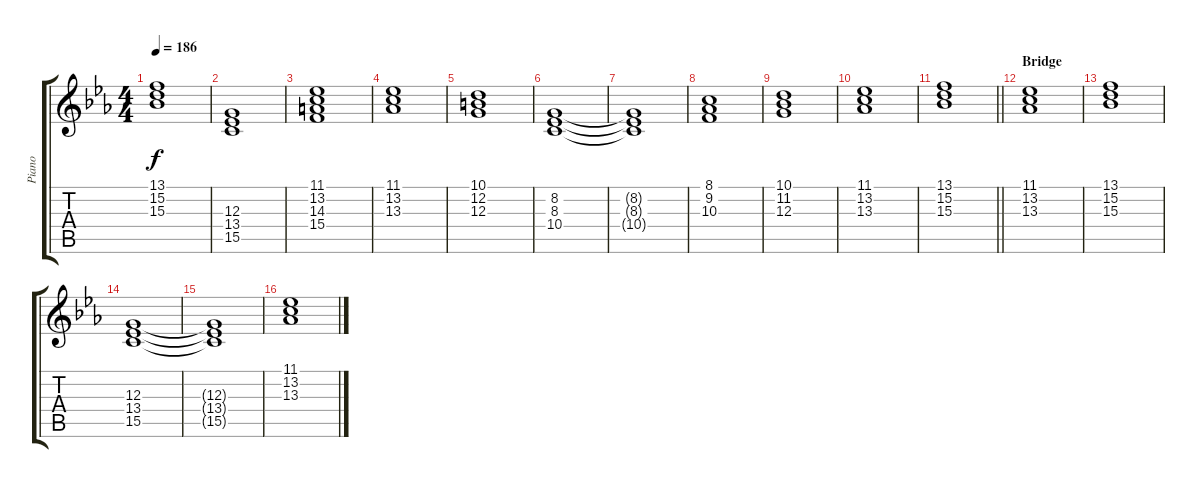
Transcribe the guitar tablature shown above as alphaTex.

\track ("Piano" "Piano") {instrument acousticgrandpiano}
\staff {score tabs}
\tuning (E4 B3 G3 D3 A2 E2) {hide}
\ts (4 4)
\tempo 186
\clef g2
\ks eb
(13.1 15.2 15.3).1{dy f} |
(12.3 13.4 15.5).1 |
(11.1 13.2 14.3 15.4).1 |
(11.1 13.2 13.3).1 |
(10.1 12.2 12.3).1 |
(8.2 8.3 10.4).1 |
(8.2{t} 8.3{t} 10.4{t}).1 |
(8.1 9.2 10.3).1 |
(10.1 11.2 12.3).1 |
(11.1 13.2 13.3).1 |
\barLineRight lightlight
(13.1 15.2 15.3).1 |
\section ("" "Bridge")
(11.1 13.2 13.3).1 |
(13.1 15.2 15.3).1 |
(12.3 13.4 15.5).1 |
(12.3{t} 13.4{t} 15.5{t}).1 |
(11.1 13.2 13.3).1
